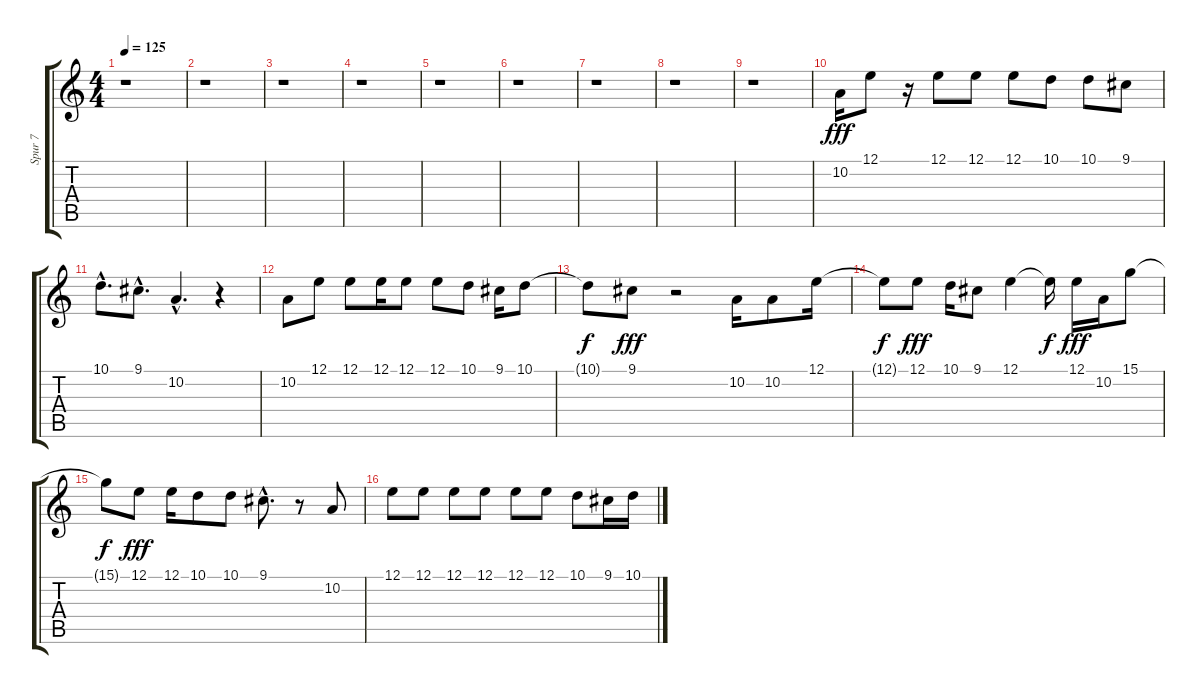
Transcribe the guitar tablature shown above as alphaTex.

\track ("Spur 7" "Spur 7") {instrument trumpet}
\staff {score tabs}
\tuning (E4 B3 G3 D3 A2 E2) {hide}
\ts (4 4)
\tempo 125
\clef g2
\ks c
r.1{dy fff} |
r.1 |
r.1 |
r.1 |
r.1 |
r.1 |
r.1 |
r.1 |
r.1 |
10.2.16 12.1.8 r.16 12.1.8 12.1.8 12.1.8 10.1.8 10.1.8 9.1.8 |
10.1{hac}.8{d} 9.1{hac}.8{d} 10.2{hac}.4{d} r.4 |
10.2.8 12.1.8 12.1.8 12.1.16 12.1.8 12.1.8 10.1.8 9.1.16 10.1.8 |
10.1{t}.8{dy f} 9.1.8{dy fff} r.2 10.2.16 10.2.8 12.1.16 |
12.1{t}.8{dy f} 12.1.8{dy fff} 10.1.16 9.1.8 12.1.4 12.1{t}.16{dy f} 12.1.16{dy fff} 10.2.16 15.1.8 |
15.1{t}.8{dy f} 12.1.8{dy fff} 12.1.16 10.1.8 10.1.8 9.1{hac}.8{d} r.8 10.2.8 |
12.1.8 12.1.8 12.1.8 12.1.8 12.1.8 12.1.8 10.1.8 9.1.16 10.1.16
